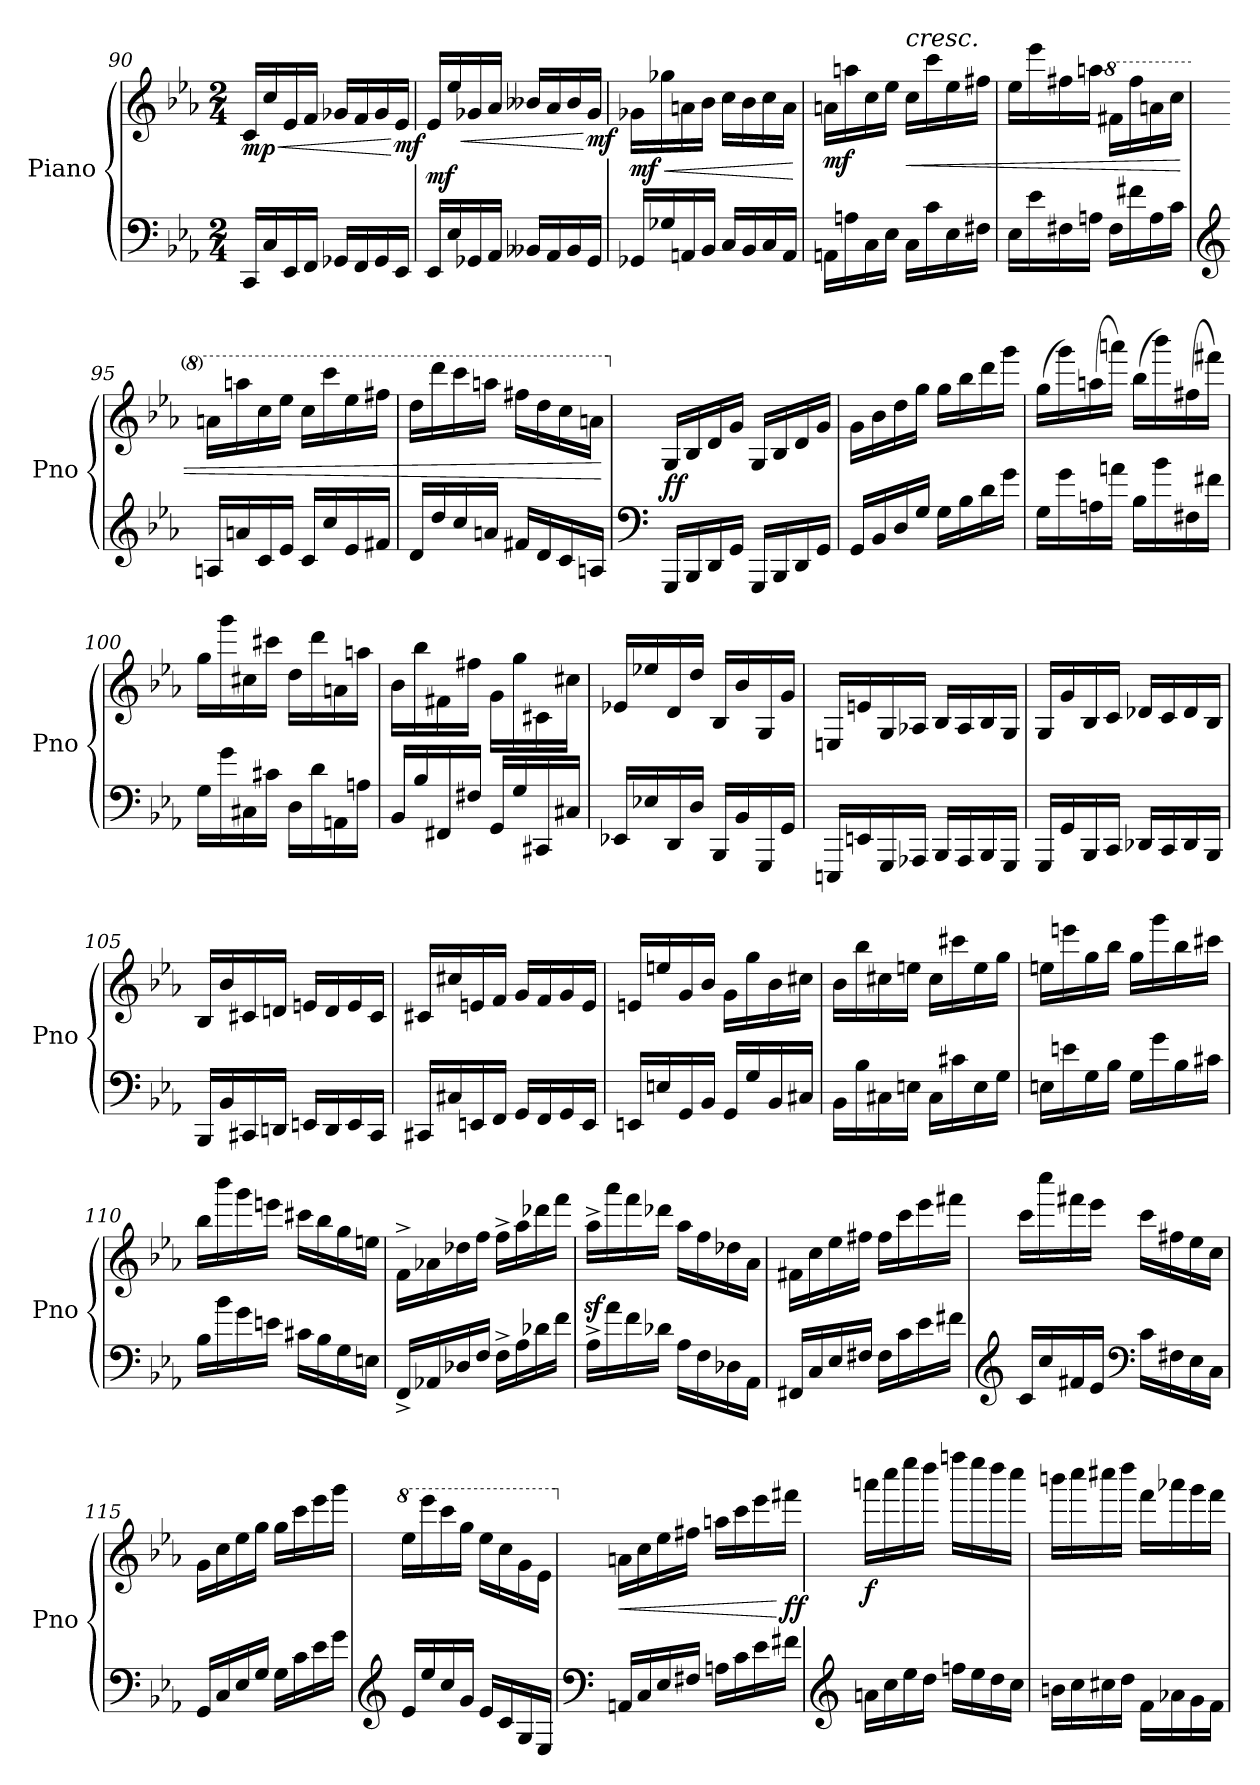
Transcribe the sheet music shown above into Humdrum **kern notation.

**kern	**kern	**dynam
*part1	*part1	*part1
*staff2	*staff1	*staff1/2
*I"Piano	*	*
*I'Pno	*	*
*clefF4	*clefG2	*
*k[b-e-a-]	*k[b-e-a-]	*
*M2/4	*M2/4	*
=90	=90	=90
!	!	!LO:HP:b
!	!	!LO:DY:n=1:b
16CC/LL	16c/LL	< mp
16C/	16cc/	.
16EE-/	16e-/	.
16FF/JJ	16f/JJ	.
16GG-X/LL	16g-X/LL	.
16FF/	16f/	.
16GG-/	16g-/	.
!	!	!LO:DY:n=2:b
16EE-/JJ	16e-/JJ	[ mf
!!LO:LB:g=z
=91	=91	=91
!	!	!LO:HP:b
!	!	!LO:DY:n=1:b
16EE-/LL	16e-/LL	< mf
16E-/	16ee-/	.
16GG-X/	16g-X/	.
16AA-/JJ	16a-/JJ	.
16BB--X/LL	16b--X/LL	.
16AA-/	16a-/	.
16BB--/	16b--/	.
!	!	!LO:DY:n=2:b
16GG-/JJ	16g-/JJ	[ mf
=92	=92	=92
!	!	!LO:HP:b
!	!	!LO:DY:n=1:b
16GG-X/LL	16g-X\LL	< mf
16G-X/	16gg-X\	.
16AAn/	16an\	.
16BB-/JJ	16b-\JJ	.
16C/LL	16cc\LL	.
16BB-/	16b-\	.
16C/	16cc\	.
16AA/JJ	16a\JJ	.
.	.	[
=93	=93	=93
!	!	!LO:DY:b
16AAn\LL	16an\LL	mf
16An\	16aan\	.
16C\	16cc\	.
16E-\JJ	16ee-\JJ	.
!	!LO:TX:a:i:t=cresc.	!
!	!	!LO:HP:b
16C\LL	16cc\LL	<
16c\	16ccc\	.
16E-\	16ee-\	.
16F#X\JJ	16ff#X\JJ	.
=94	=94	=94
16E-\LL	16ee-\LL	.
16e-\	16eee-\	.
16F#X\	16ff#X\	.
16An\JJ	16aan\JJ	.
*	*8va	*
16F#\LL	16ff#X\LL	.
16f#X\	16fff#\	.
16A\	16aan\	.
16c\JJ	16ccc\JJ	.
=95	=95	=95
*clefG2	*	*
16An/LL	16aan\LL	.
16an/	16aaan\	.
16c/	16ccc\	.
16e-/JJ	16eee-\JJ	.
16c/LL	16ccc\LL	.
16cc/	16cccc\	.
16e-/	16eee-\	.
16f#X/JJ	16fff#X\JJ	.
!!LO:LB:g=z
=96	=96	=96
16d/LL	16ddd\LL	.
16dd/	16dddd\	.
16cc/	16cccc\	.
16an/JJ	16aaan\JJ	.
16f#X/LL	16fff#X\LL	.
16d/	16ddd\	.
16c/	16ccc\	.
16An/JJ	16aan\JJ	.
.	.	[
=97	=97	=97
*clefF4	*	*
*	*X8va	*
!	!	!LO:DY:b
16GGG/LL	16G/LL	ff
16BBB-/	16B-/	.
16DD/	16d/	.
16GG/JJ	16g/JJ	.
16GGG/LL	16G/LL	.
16BBB-/	16B-/	.
16DD/	16d/	.
16GG/JJ	16g/JJ	.
=98	=98	=98
16GG/LL	16g\LL	.
16BB-/	16b-\	.
16D/	16dd\	.
16G/JJ	16gg\JJ	.
16G\LL	16gg\LL	.
16B-\	16bb-\	.
16d\	16ddd\	.
16g\JJ	16ggg\JJ	.
=99	=99	=99
16G\LL	(16gg\LL	.
16g\	16ggg\)	.
16An\	(16aan\	.
16an\JJ	16aaan\JJ)	.
16B-\LL	(16bb-\LL	.
16b-\	16bbb-\)	.
16F#X\	(16ff#X\	.
16f#X\JJ	16fff#X\JJ)	.
=100	=100	=100
16G\LL	16gg\LL	.
16g\	16ggg\	.
16C#X\	16cc#X\	.
16c#X\JJ	16ccc#X\JJ	.
16D\LL	16dd\LL	.
16d\	16ddd\	.
16AAn\	16an\	.
16An\JJ	16aan\JJ	.
!!LO:LB:g=z
=101	=101	=101
16BB-/LL	16b-\LL	.
16B-/	16bb-\	.
16FF#X/	16f#X\	.
16F#X/JJ	16ff#X\JJ	.
16GG/LL	16g\LL	.
16G/	16gg\	.
16CC#X/	16c#X\	.
16C#X/JJ	16cc#X\JJ	.
=102	=102	=102
16EE-X/LL	16e-X/LL	.
16E-X/	16ee-X/	.
16DD/	16d/	.
16D/JJ	16dd/JJ	.
16BBB-/LL	16B-/LL	.
16BB-/	16b-/	.
16GGG/	16G/	.
16GG/JJ	16g/JJ	.
=103	=103	=103
16EEEn/LL	16En/LL	.
16EEn/	16en/	.
16GGG/	16G/	.
16AAA-X/JJ	16A-X/JJ	.
16BBB-/LL	16B-/LL	.
16AAA-/	16A-/	.
16BBB-/	16B-/	.
16GGG/JJ	16G/JJ	.
=104	=104	=104
16GGG/LL	16G/LL	.
16GG/	16g/	.
16BBB-/	16B-/	.
16CC/JJ	16c/JJ	.
16DD-X/LL	16d-X/LL	.
16CC/	16c/	.
16DD-/	16d-/	.
16BBB-/JJ	16B-/JJ	.
=105	=105	=105
16BBB-/LL	16B-/LL	.
16BB-/	16b-/	.
16CC#X/	16c#X/	.
16DDn/JJ	16dn/JJ	.
16EEn/LL	16en/LL	.
16DD/	16d/	.
16EE/	16e/	.
16CC#/JJ	16c#/JJ	.
!!LO:PB:g=z
=106	=106	=106
16CC#X/LL	16c#X/LL	.
16C#X/	16cc#X/	.
16EEn/	16en/	.
16FF/JJ	16f/JJ	.
16GG/LL	16g/LL	.
16FF/	16f/	.
16GG/	16g/	.
16EE/JJ	16e/JJ	.
=107	=107	=107
16EEn/LL	16en/LL	.
16En/	16een/	.
16GG/	16g/	.
16BB-/JJ	16b-/JJ	.
16GG/LL	16g\LL	.
16G/	16gg\	.
16BB-/	16b-\	.
16C#X/JJ	16cc#X\JJ	.
=108	=108	=108
16BB-\LL	16b-\LL	.
16B-\	16bb-\	.
16C#X\	16cc#X\	.
16En\JJ	16een\JJ	.
16C#\LL	16cc#\LL	.
16c#X\	16ccc#X\	.
16E\	16ee\	.
16G\JJ	16gg\JJ	.
=109	=109	=109
16En\LL	16een\LL	.
16en\	16eeen\	.
16G\	16gg\	.
16B-\JJ	16bb-\JJ	.
16G\LL	16gg\LL	.
16g\	16ggg\	.
16B-\	16bb-\	.
16c#X\JJ	16ccc#X\JJ	.
=110	=110	=110
16B-\LL	16bb-\LL	.
16b-\	16bbb-\	.
16g\	16ggg\	.
16en\JJ	16eeen\JJ	.
16c#X\LL	16ccc#X\LL	.
16B-\	16bb-\	.
16G\	16gg\	.
16En\JJ	16een\JJ	.
!!LO:LB:g=z
=111	=111	=111
16FF^/LL	16f^\LL	.
16AA-X/	16a-X\	.
16D-X/	16dd-X\	.
16F/JJ	16ff\JJ	.
16F^\LL	16ff^\LL	.
16A-\	16aa-\	.
16d-X\	16ddd-X\	.
16f\JJ	16fff\JJ	.
=112	=112	=112
16A-^\LL	16aa-z<^\LL	.
16a-\	16aaa-\	.
16f\	16fff\	.
16d-X\JJ	16ddd-X\JJ	.
16A-\LL	16aa-\LL	.
16F\	16ff\	.
16D-X\	16dd-X\	.
16AA-\JJ	16a-\JJ	.
=113	=113	=113
16FF#X/LL	16f#X\LL	.
16C/	16cc\	.
16E-/	16ee-\	.
16F#X/JJ	16ff#X\JJ	.
16F#\LL	16ff#\LL	.
16c\	16ccc\	.
16e-\	16eee-\	.
16f#X\JJ	16fff#X\JJ	.
=114	=114	=114
*clefG2	*	*
16c/LL	16ccc\LL	.
16cc/	16cccc\	.
16f#X/	16fff#X\	.
16e-/JJ	16eee-\JJ	.
*clefF4	*	*
16c\LL	16ccc\LL	.
16F#X\	16ff#X\	.
16E-\	16ee-\	.
16C\JJ	16cc\JJ	.
!!LO:LB:g=z
=115	=115	=115
16GG/LL	16g\LL	.
16C/	16cc\	.
16E-/	16ee-\	.
16G/JJ	16gg\JJ	.
16G\LL	16gg\LL	.
16c\	16ccc\	.
16e-\	16eee-\	.
16g\JJ	16ggg\JJ	.
=116	=116	=116
*clefG2	*	*
*	*8va	*
16e-/LL	16eee-\LL	.
16ee-/	16eeee-\	.
16cc/	16cccc\	.
16g/JJ	16ggg\JJ	.
16e-/LL	16eee-\LL	.
16c/	16ccc\	.
16G/	16gg\	.
16E-/JJ	16ee-\JJ	.
=117	=117	=117
*clefF4	*	*
*	*X8va	*
!	!	!LO:HP:b
16AAn/LL	16an\LL	<
16C/	16cc\	.
16E-/	16ee-\	.
16F#X/JJ	16ff#X\JJ	.
16An\LL	16aan\LL	.
16c\	16ccc\	.
16e-\	16eee-\	.
!	!	!LO:DY:n=1:b
16f#X\JJ	16fff#X\JJ	[ ff
=118	=118	=118
*clefG2	*	*
!	!	!LO:DY:b
16an\LL	16aaan\LL	f
16cc\	16cccc\	.
16ee-\	16eeee-\	.
16dd\JJ	16dddd\JJ	.
16ffn\LL	16ffffn\LL	.
16ee-\	16eeee-\	.
16dd\	16dddd\	.
16cc\JJ	16cccc\JJ	.
!!LO:LB:g=z
=119	=119	=119
16bn\LL	16bbbn\LL	.
16cc\	16cccc\	.
16cc#X\	16cccc#X\	.
16dd\JJ	16dddd\JJ	.
16f\LL	16fff\LL	.
16a-X\	16aaa-X\	.
16g\	16ggg\	.
16f\JJ	16fff\JJ	.
=	=	=
*-	*-	*-
